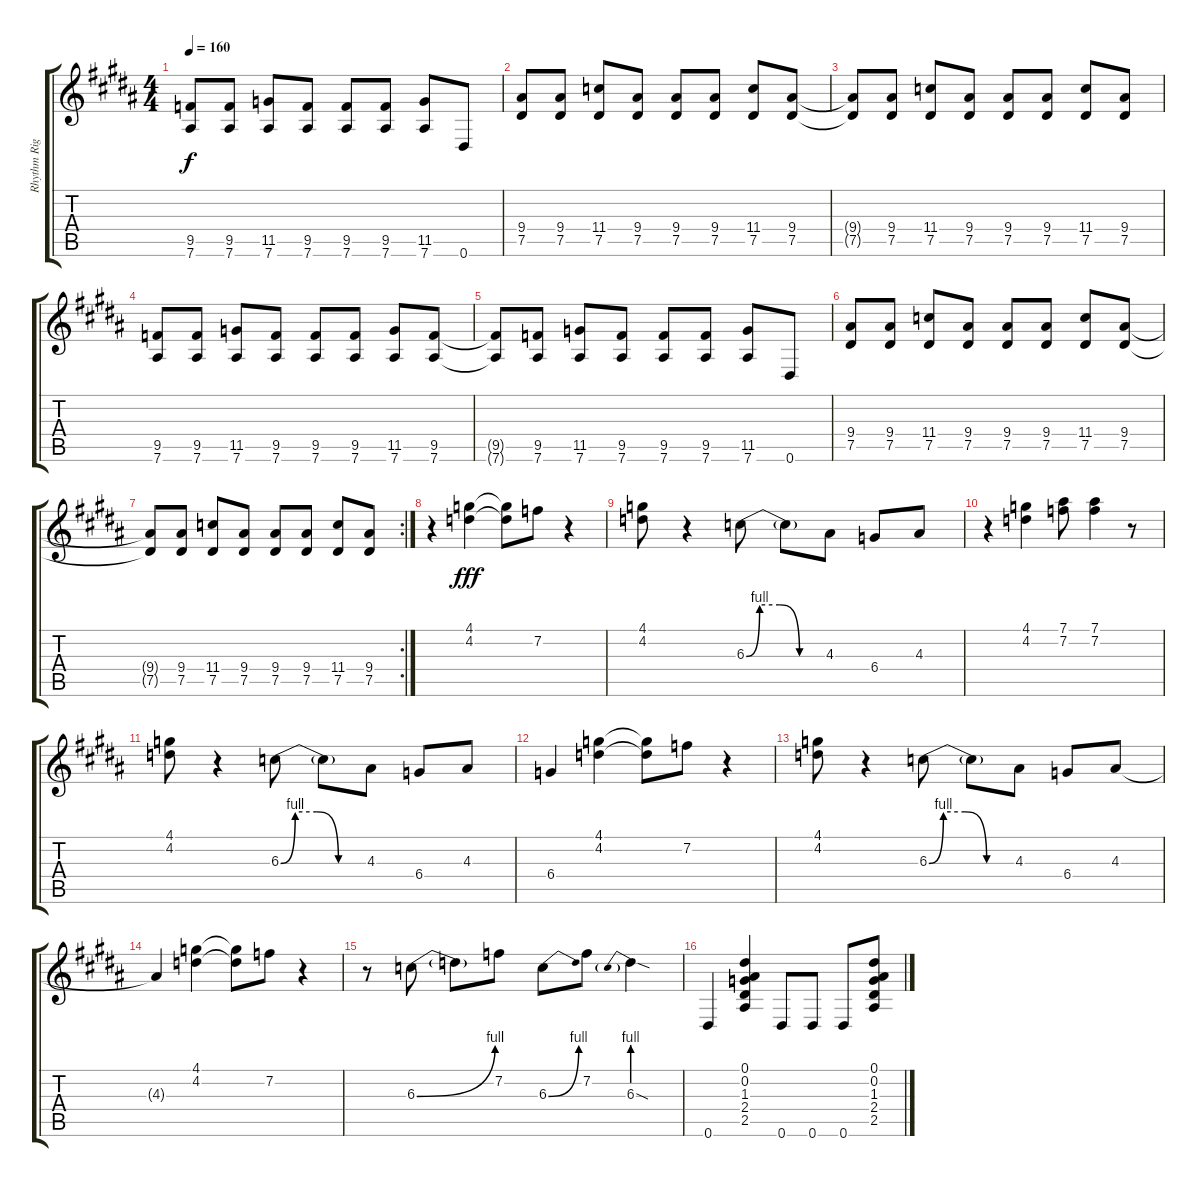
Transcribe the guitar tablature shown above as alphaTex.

\track ("Rhythm Right" "Rhythm Rig") {instrument distortionguitar}
\staff {score tabs}
\tuning (Eb4 Bb3 Gb3 Db3 Ab2 Eb2) {hide}
\ts (4 4)
\tempo 160
\clef g2
\ks g#minor
(9.5{t} 7.6{t}).8{dy f} (9.5 7.6).8 (11.5 7.6).8 (9.5 7.6).8 (9.5 7.6).8 (9.5 7.6).8 (11.5 7.6).8 0.6.8 |
(9.4 7.5).8 (9.4 7.5).8 (11.4 7.5).8 (9.4 7.5).8 (9.4 7.5).8 (9.4 7.5).8 (11.4 7.5).8 (9.4 7.5).8 |
(9.4{t} 7.5{t}).8 (9.4 7.5).8 (11.4 7.5).8 (9.4 7.5).8 (9.4 7.5).8 (9.4 7.5).8 (11.4 7.5).8 (9.4 7.5).8 |
\ks b
(9.5 7.6).8 (9.5 7.6).8 (11.5 7.6).8 (9.5 7.6).8 (9.5 7.6).8 (9.5 7.6).8 (11.5 7.6).8 (9.5 7.6).8 |
\ks g#minor
(9.5{t} 7.6{t}).8 (9.5 7.6).8 (11.5 7.6).8 (9.5 7.6).8 (9.5 7.6).8 (9.5 7.6).8 (11.5 7.6).8 0.6.8 |
(9.4 7.5).8 (9.4 7.5).8 (11.4 7.5).8 (9.4 7.5).8 (9.4 7.5).8 (9.4 7.5).8 (11.4 7.5).8 (9.4 7.5).8 |
\rc 2
(9.4{t} 7.5{t}).8 (9.4 7.5).8 (11.4 7.5).8 (9.4 7.5).8 (9.4 7.5).8 (9.4 7.5).8 (11.4 7.5).8 (9.4 7.5).8 |
\ks b
r.4 (4.1 4.2).4{dy fff} (4.1{t} 4.2{t}).8 7.2.8 r.4 |
\ks g#minor
(4.1 4.2).8 r.4 6.3{be (custom 0 0 10 4 25 4 40 0 60 0)}.8 6.3{t}.8 4.3.8 6.4.8 4.3.8 |
r.4 (4.1 4.2).4 (7.1 7.2).8 (7.1 7.2).4 r.8 |
(4.1 4.2).8 r.4 6.3{be (custom 0 0 10 4 25 4 40 0 60 0)}.8 6.3{t}.8 4.3.8 6.4.8 4.3.8 |
\ks b
6.4.4 (4.1 4.2).4 (4.1{t} 4.2{t}).8 7.2.8 r.4 |
\ks g#minor
(4.1 4.2).8 r.4 6.3{be (custom 0 0 10 4 25 4 40 0 60 0)}.8 6.3{t}.8 4.3.8 6.4.8 4.3.8 |
4.3{t}.4 (4.1 4.2).4 (4.1{t} 4.2{t}).8 7.2.8 r.4 |
r.8 6.3{be (bend 0 0 60 4)}.8 6.3{t}.8 7.2.8 6.3{be (bend 0 0 60 4)}.8 7.2.8 6.3{be (prebend 0 4 60 4) sod}.4 |
\ks b
0.6.4 (0.1 0.2 1.3 2.4 2.5).4 0.6.8 0.6.8 0.6.8 (0.1 0.2 1.3 2.4 2.5).8
